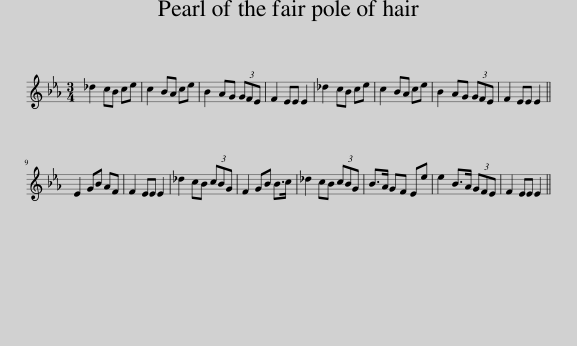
X:1
L:1/8
M:3/4
I:linebreak $
K:Eb
V:1 treble
V:1
 _d2 cB ce | c2 BA ce | B2 AG (3GFE | F2 EE E2 | _d2 cB ce | %5
 c2 BA ce | B2 AG (3GFE | F2 EE E2 ||$ E2 GB AF | F2 EE E2 | %10
 _d2 cB (3cBG | F2 GB B>c | _d2 cB (3cBG | B>A GF Ee | e2 B>A (3GFE | %15
 F2 EE E2 || %16
